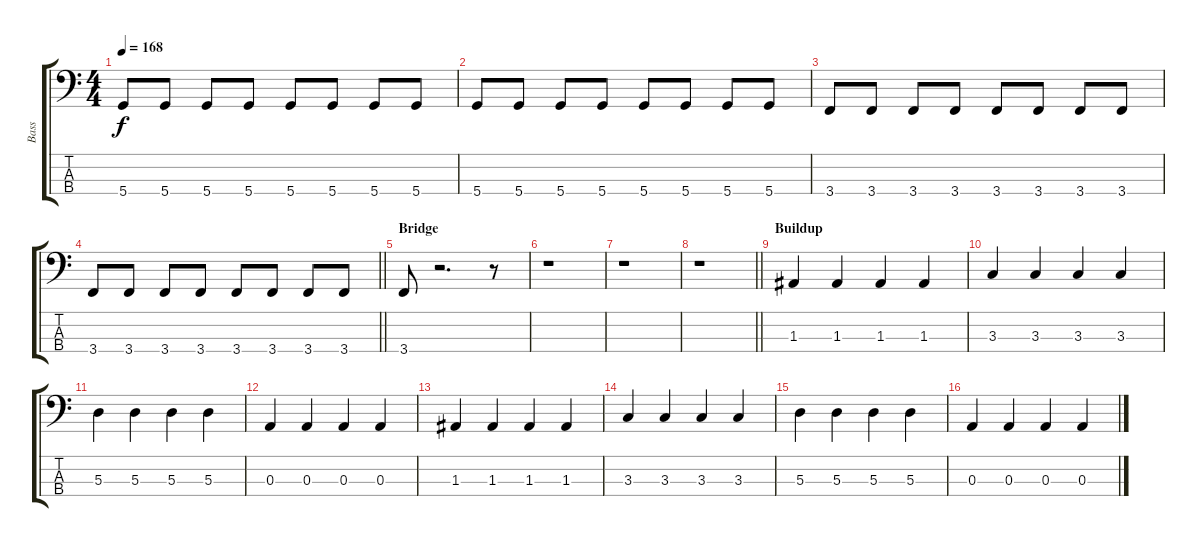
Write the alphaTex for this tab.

\track ("Bass" "Bass") {instrument electricbassfinger}
\staff {score tabs}
\tuning (G2 D2 A1 D1) {hide}
\ts (4 4)
\tempo 168
\clef f4
\ks c
5.4.8{dy f} 5.4.8 5.4.8 5.4.8 5.4.8 5.4.8 5.4.8 5.4.8 |
5.4.8 5.4.8 5.4.8 5.4.8 5.4.8 5.4.8 5.4.8 5.4.8 |
3.4.8 3.4.8 3.4.8 3.4.8 3.4.8 3.4.8 3.4.8 3.4.8 |
\barLineRight lightlight
3.4.8 3.4.8 3.4.8 3.4.8 3.4.8 3.4.8 3.4.8 3.4.8 |
\section ("" "Bridge")
3.4.8 r.2{d} r.8 |
r.1 |
r.1 |
\barLineRight lightlight
r.1 |
\section ("" "Buildup")
1.3.4{volume 12} 1.3.4 1.3.4 1.3.4 |
3.3.4 3.3.4 3.3.4 3.3.4 |
5.3.4 5.3.4 5.3.4 5.3.4 |
0.3.4 0.3.4 0.3.4 0.3.4 |
1.3.4 1.3.4 1.3.4 1.3.4 |
3.3.4 3.3.4 3.3.4 3.3.4 |
5.3.4 5.3.4 5.3.4 5.3.4 |
0.3.4 0.3.4 0.3.4 0.3.4
